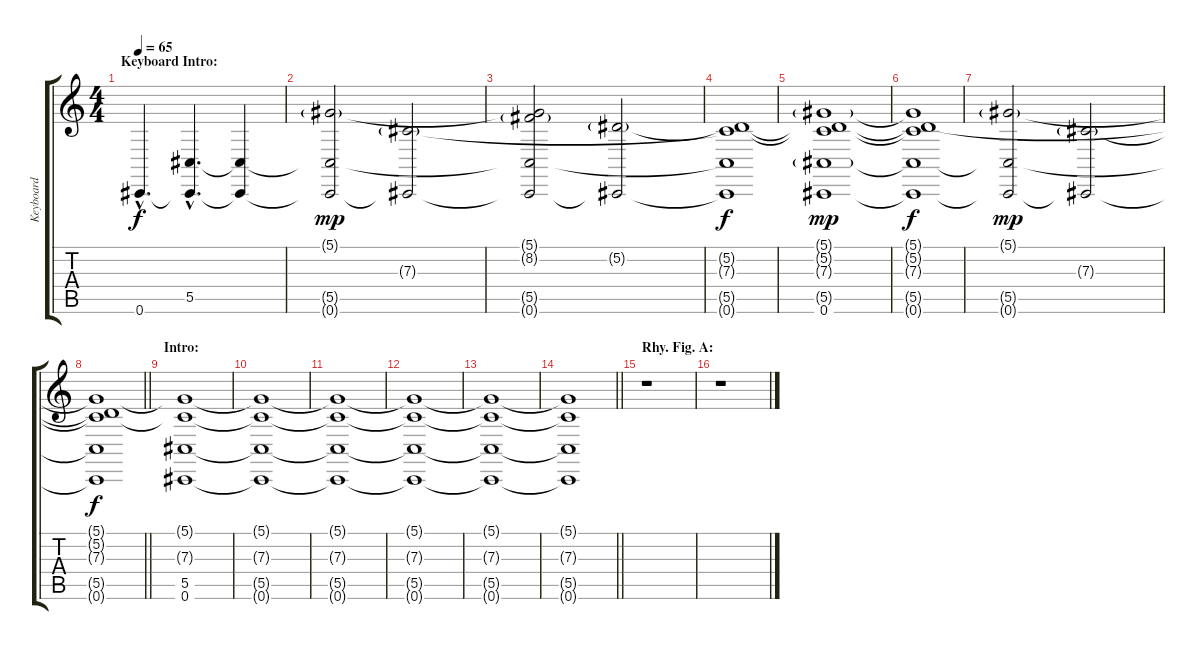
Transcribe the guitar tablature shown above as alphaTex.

\track ("Keyboard" "Keyboard") {instrument stringensemble1}
\staff {score tabs}
\tuning (Eb4 Bb3 Gb3 Db3 Ab2 Db2) {hide}
\ts (4 4)
\section ("" "Keyboard Intro:")
\tempo 65
\clef g2
\ks c
0.6{hac}.4{d dy f instrument stringensemble1} (5.5{hac} 0.6{hac t}).4{d} (5.5{t} 0.6{t}).4 |
(5.1{g} 5.5{t} 0.6{t}).2{dy mp} (7.3{g} 0.6{t}).2 |
(5.1{t} 8.2{g} 5.5{t} 0.6{t}).2 (5.2{g} 0.6{t}).2 |
(5.2{t} 7.3{t} 5.5{t} 0.6{t}).1{dy f} |
(5.1{g} 5.2{t} 7.3{t} 5.5{g} 0.6).1{dy mp} |
(5.1{t} 5.2{t} 7.3{t} 5.5{t} 0.6{t}).1{dy f} |
(5.1{g} 5.5{t} 0.6{t}).2{dy mp} (7.3{g} 0.6{t}).2 |
\barLineRight lightlight
(5.1{t} 5.2{t} 7.3{t} 5.5{t} 0.6{t}).1{dy f} |
\section ("" "Intro:")
(5.1{t} 7.3{t} 5.5 0.6).1 |
(5.1{t} 7.3{t} 5.5{t} 0.6{t}).1 |
(5.1{t} 7.3{t} 5.5{t} 0.6{t}).1 |
(5.1{t} 7.3{t} 5.5{t} 0.6{t}).1 |
(5.1{t} 7.3{t} 5.5{t} 0.6{t}).1 |
\barLineRight lightlight
(5.1{t} 7.3{t} 5.5{t} 0.6{t}).1 |
\section ("" "Rhy. Fig. A:")
r.1 |
r.1
